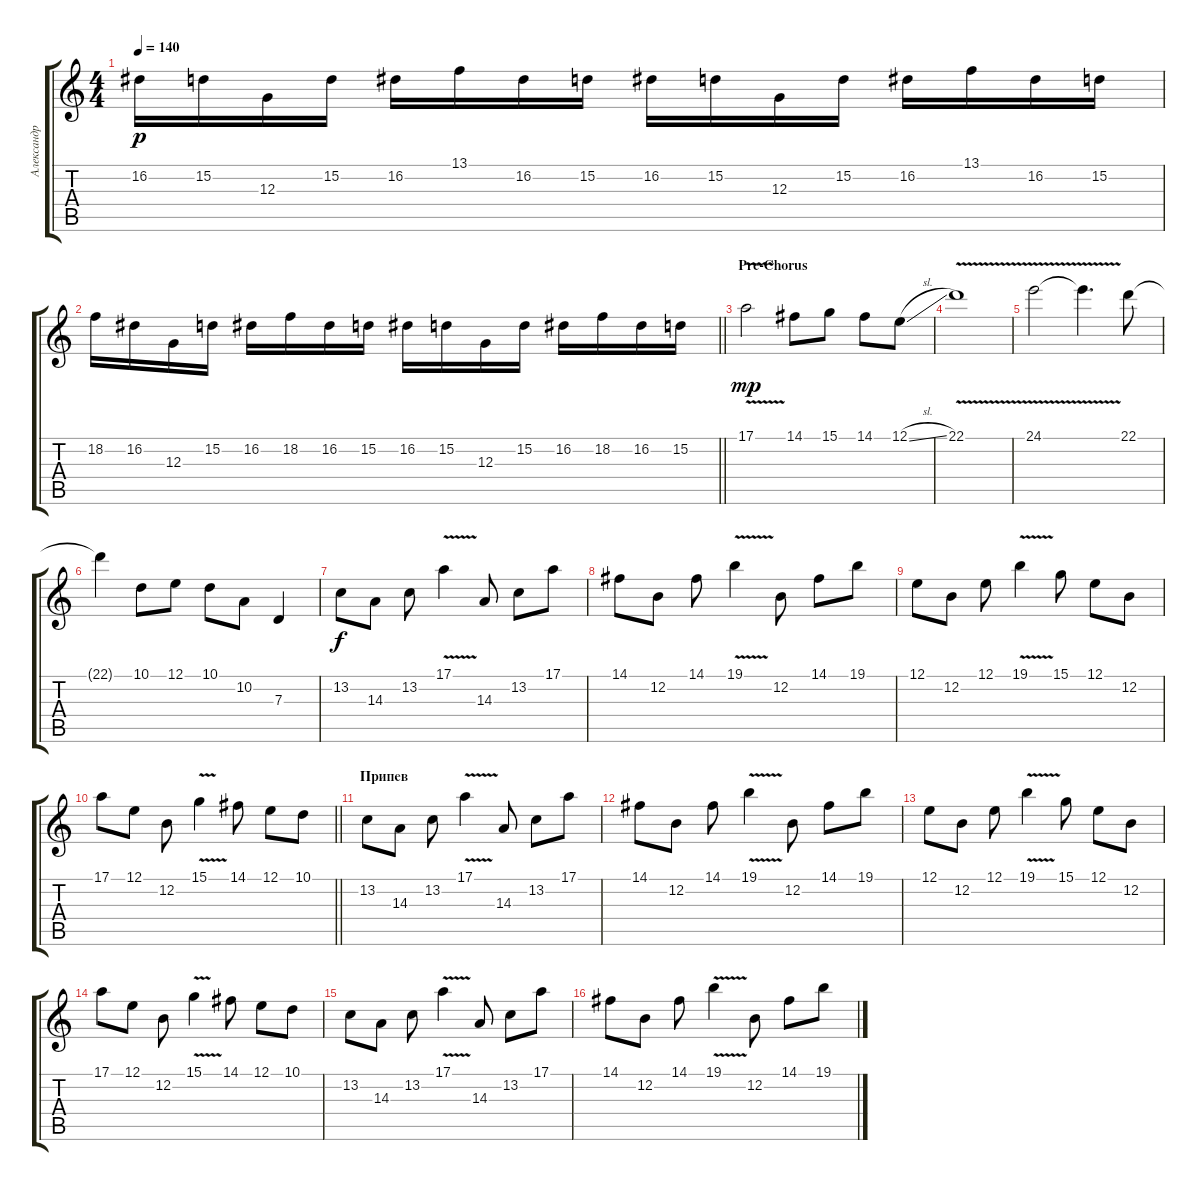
\track ("Александр \"Wish\" Андрюхин" "Александр ") {instrument lead2sawtooth}
\staff {score tabs}
\tuning (E4 B3 G3 D3 A2 E2) {hide}
\ts (4 4)
\tempo 140
\clef g2
\ks c
16.2.16{dy p} 15.2.16 12.3.16 15.2.16 16.2.16 13.1.16 16.2.16 15.2.16 16.2.16 15.2.16 12.3.16 15.2.16 16.2.16 13.1.16 16.2.16 15.2.16 |
\barLineRight lightlight
18.2.16 16.2.16 12.3.16 15.2.16 16.2.16 18.2.16 16.2.16 15.2.16 16.2.16 15.2.16 12.3.16 15.2.16 16.2.16 18.2.16 16.2.16 15.2.16 |
\section ("" "Pre-Chorus")
17.1{v}.2{dy mp} 14.1.8 15.1.8 14.1.8 12.1{sl}.8 |
22.1{v}.1 |
24.1{v}.2 24.1{t}.4{d} 22.1.8 |
22.1{t}.4 10.1.8 12.1.8 10.1.8 10.2.8 7.3.4 |
13.2.8{dy f} 14.3.8 13.2.8 17.1{v}.4 14.3.8 13.2.8 17.1.8 |
14.1.8 12.2.8 14.1.8 19.1{v}.4 12.2.8 14.1.8 19.1.8 |
12.1.8 12.2.8 12.1.8 19.1{v}.4 15.1.8 12.1.8 12.2.8 |
\barLineRight lightlight
17.1.8 12.1.8 12.2.8 15.1{v}.4 14.1.8 12.1.8 10.1.8 |
\section ("" "Припев")
13.2.8 14.3.8 13.2.8 17.1{v}.4 14.3.8 13.2.8 17.1.8 |
14.1.8 12.2.8 14.1.8 19.1{v}.4 12.2.8 14.1.8 19.1.8 |
12.1.8 12.2.8 12.1.8 19.1{v}.4 15.1.8 12.1.8 12.2.8 |
17.1.8 12.1.8 12.2.8 15.1{v}.4 14.1.8 12.1.8 10.1.8 |
13.2.8 14.3.8 13.2.8 17.1{v}.4 14.3.8 13.2.8 17.1.8 |
14.1.8 12.2.8 14.1.8 19.1{v}.4 12.2.8 14.1.8 19.1.8
